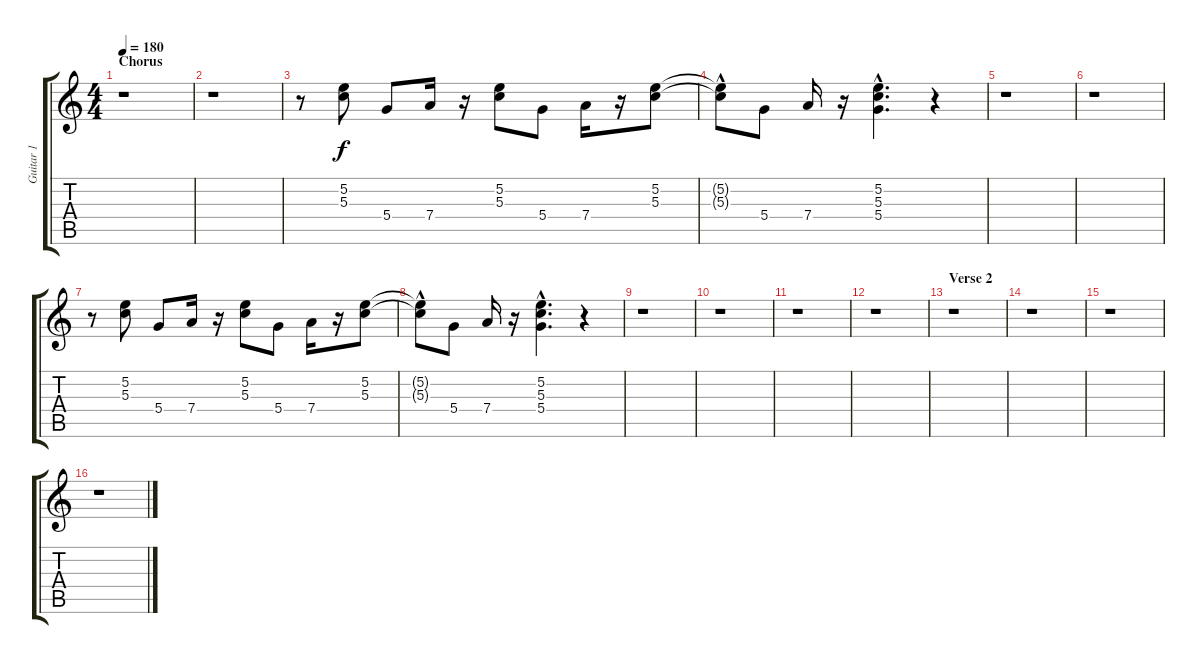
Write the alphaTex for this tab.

\track ("Guitar 1" "Guitar 1") {instrument distortionguitar}
\staff {score tabs}
\tuning (E4 B3 G3 D3 A2 E2) {hide}
\ts (4 4)
\section ("" "Chorus")
\tempo 180
\clef g2
\ks c
r.1{dy f} |
r.1 |
r.8 (5.2 5.3).8 5.4.8 7.4.16 r.16 (5.2 5.3).8 5.4.8 7.4.16 r.16 (5.2 5.3).8 |
(5.2{hac t} 5.3{t}).8 5.4.8 7.4.16 r.16 (5.2{hac} 5.3{hac} 5.4{hac}).4{d} r.4 |
r.1 |
r.1 |
r.8 (5.2 5.3).8 5.4.8 7.4.16 r.16 (5.2 5.3).8 5.4.8 7.4.16 r.16 (5.2 5.3).8 |
(5.2{hac t} 5.3{t}).8 5.4.8 7.4.16 r.16 (5.2{hac} 5.3{hac} 5.4{hac}).4{d} r.4 |
r.1 |
r.1 |
r.1 |
r.1 |
\section ("" "Verse 2")
r.1 |
r.1 |
r.1 |
r.1
